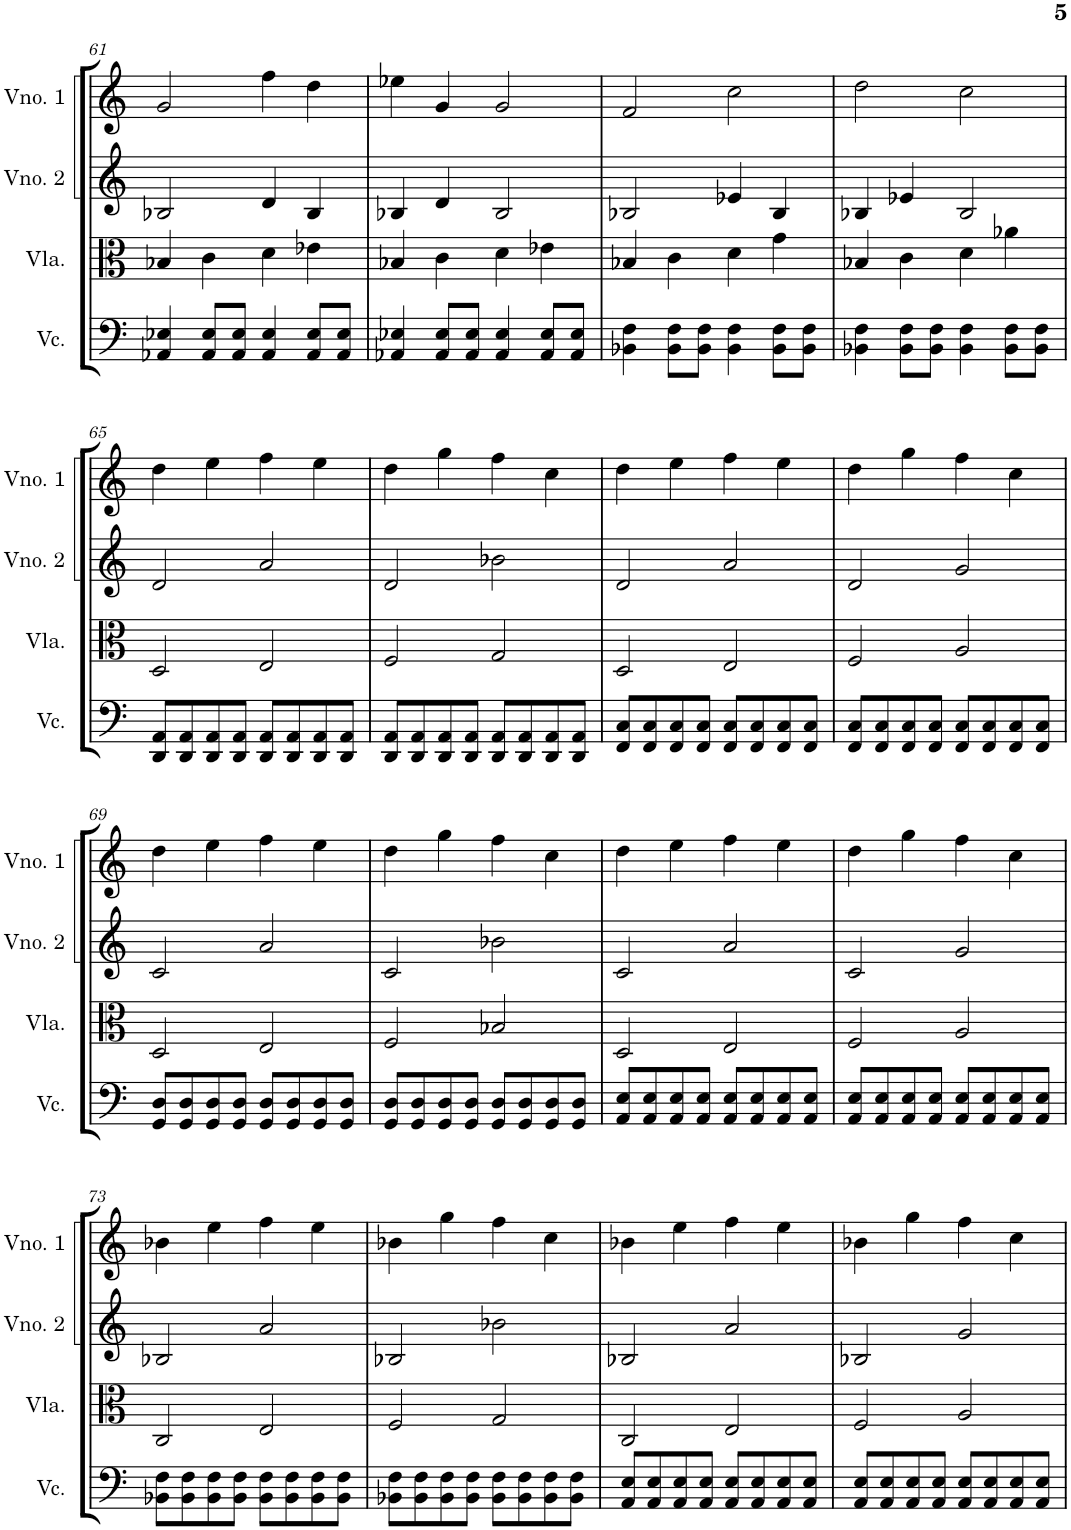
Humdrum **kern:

**kern	**kern	**kern	**kern
*part4	*part3	*part2	*part1
*staff4	*staff3	*staff2	*staff1
*I"Violoncelo	*I"Viola	*I"Violino 2	*I"Violino 1
*I'Vc.	*I'Vla.	*I'Vno. 2	*I'Vno. 1
!!LO:PB:g=z
*clefF4	*clefC3	*clefG2	*clefG2
*k[]	*k[]	*k[]	*k[]
*M4/4	*M4/4	*M4/4	*M4/4
=61	=61	=61	=61
4AA-X/ 4E-X/	4B-X/	2B-X/	2g/
8AA-/ 8E-/L	4c\	.	.
8AA-/ 8E-/J	.	.	.
4AA-/ 4E-/	4d\	4d/	4ff\
8AA-/ 8E-/L	4e-X\	4B-/	4dd\
8AA-/ 8E-/J	.	.	.
=62	=62	=62	=62
4AA-X/ 4E-X/	4B-X/	4B-X/	4ee-X\
8AA-/ 8E-/L	4c\	4d/	4g/
8AA-/ 8E-/J	.	.	.
4AA-/ 4E-/	4d\	2B-/	2g/
8AA-/ 8E-/L	4e-X\	.	.
8AA-/ 8E-/J	.	.	.
=63	=63	=63	=63
4BB-X\ 4F\	4B-X/	2B-X/	2f/
8BB-\ 8F\L	4c\	.	.
8BB-\ 8F\J	.	.	.
4BB-\ 4F\	4d\	4e-X/	2cc\
8BB-\ 8F\L	4g\	4B-/	.
8BB-\ 8F\J	.	.	.
=64	=64	=64	=64
4BB-X\ 4F\	4B-X/	4B-X/	2dd\
8BB-\ 8F\L	4c\	4e-X/	.
8BB-\ 8F\J	.	.	.
4BB-\ 4F\	4d\	2B-/	2cc\
8BB-\ 8F\L	4a-X\	.	.
8BB-\ 8F\J	.	.	.
!!LO:LB:g=z
=65	=65	=65	=65
8DD/ 8AA/L	2D/	2d/	4dd\
8DD/ 8AA/	.	.	.
8DD/ 8AA/	.	.	4ee\
8DD/ 8AA/J	.	.	.
8DD/ 8AA/L	2E/	2a/	4ff\
8DD/ 8AA/	.	.	.
8DD/ 8AA/	.	.	4ee\
8DD/ 8AA/J	.	.	.
=66	=66	=66	=66
8DD/ 8AA/L	2F/	2d/	4dd\
8DD/ 8AA/	.	.	.
8DD/ 8AA/	.	.	4gg\
8DD/ 8AA/J	.	.	.
8DD/ 8AA/L	2G/	2b-X\	4ff\
8DD/ 8AA/	.	.	.
8DD/ 8AA/	.	.	4cc\
8DD/ 8AA/J	.	.	.
=67	=67	=67	=67
8FF/ 8C/L	2D/	2d/	4dd\
8FF/ 8C/	.	.	.
8FF/ 8C/	.	.	4ee\
8FF/ 8C/J	.	.	.
8FF/ 8C/L	2E/	2a/	4ff\
8FF/ 8C/	.	.	.
8FF/ 8C/	.	.	4ee\
8FF/ 8C/J	.	.	.
=68	=68	=68	=68
8FF/ 8C/L	2F/	2d/	4dd\
8FF/ 8C/	.	.	.
8FF/ 8C/	.	.	4gg\
8FF/ 8C/J	.	.	.
8FF/ 8C/L	2A/	2g/	4ff\
8FF/ 8C/	.	.	.
8FF/ 8C/	.	.	4cc\
8FF/ 8C/J	.	.	.
!!LO:LB:g=z
=69	=69	=69	=69
8GG/ 8D/L	2D/	2c/	4dd\
8GG/ 8D/	.	.	.
8GG/ 8D/	.	.	4ee\
8GG/ 8D/J	.	.	.
8GG/ 8D/L	2E/	2a/	4ff\
8GG/ 8D/	.	.	.
8GG/ 8D/	.	.	4ee\
8GG/ 8D/J	.	.	.
=70	=70	=70	=70
8GG/ 8D/L	2F/	2c/	4dd\
8GG/ 8D/	.	.	.
8GG/ 8D/	.	.	4gg\
8GG/ 8D/J	.	.	.
8GG/ 8D/L	2B-X/	2b-X\	4ff\
8GG/ 8D/	.	.	.
8GG/ 8D/	.	.	4cc\
8GG/ 8D/J	.	.	.
=71	=71	=71	=71
8AA/ 8E/L	2D/	2c/	4dd\
8AA/ 8E/	.	.	.
8AA/ 8E/	.	.	4ee\
8AA/ 8E/J	.	.	.
8AA/ 8E/L	2E/	2a/	4ff\
8AA/ 8E/	.	.	.
8AA/ 8E/	.	.	4ee\
8AA/ 8E/J	.	.	.
=72	=72	=72	=72
8AA/ 8E/L	2F/	2c/	4dd\
8AA/ 8E/	.	.	.
8AA/ 8E/	.	.	4gg\
8AA/ 8E/J	.	.	.
8AA/ 8E/L	2A/	2g/	4ff\
8AA/ 8E/	.	.	.
8AA/ 8E/	.	.	4cc\
8AA/ 8E/J	.	.	.
!!LO:LB:g=z
=73	=73	=73	=73
8BB-X\ 8F\L	2C/	2B-X/	4b-X\
8BB-\ 8F\	.	.	.
8BB-\ 8F\	.	.	4ee\
8BB-\ 8F\J	.	.	.
8BB-\ 8F\L	2E/	2a/	4ff\
8BB-\ 8F\	.	.	.
8BB-\ 8F\	.	.	4ee\
8BB-\ 8F\J	.	.	.
=74	=74	=74	=74
8BB-X\ 8F\L	2F/	2B-X/	4b-X\
8BB-\ 8F\	.	.	.
8BB-\ 8F\	.	.	4gg\
8BB-\ 8F\J	.	.	.
8BB-\ 8F\L	2G/	2b-X\	4ff\
8BB-\ 8F\	.	.	.
8BB-\ 8F\	.	.	4cc\
8BB-\ 8F\J	.	.	.
=75	=75	=75	=75
8AA/ 8E/L	2C/	2B-X/	4b-X\
8AA/ 8E/	.	.	.
8AA/ 8E/	.	.	4ee\
8AA/ 8E/J	.	.	.
8AA/ 8E/L	2E/	2a/	4ff\
8AA/ 8E/	.	.	.
8AA/ 8E/	.	.	4ee\
8AA/ 8E/J	.	.	.
=76	=76	=76	=76
8AA/ 8E/L	2F/	2B-X/	4b-X\
8AA/ 8E/	.	.	.
8AA/ 8E/	.	.	4gg\
8AA/ 8E/J	.	.	.
8AA/ 8E/L	2A/	2g/	4ff\
8AA/ 8E/	.	.	.
8AA/ 8E/	.	.	4cc\
8AA/ 8E/J	.	.	.
=	=	=	=
*-	*-	*-	*-
